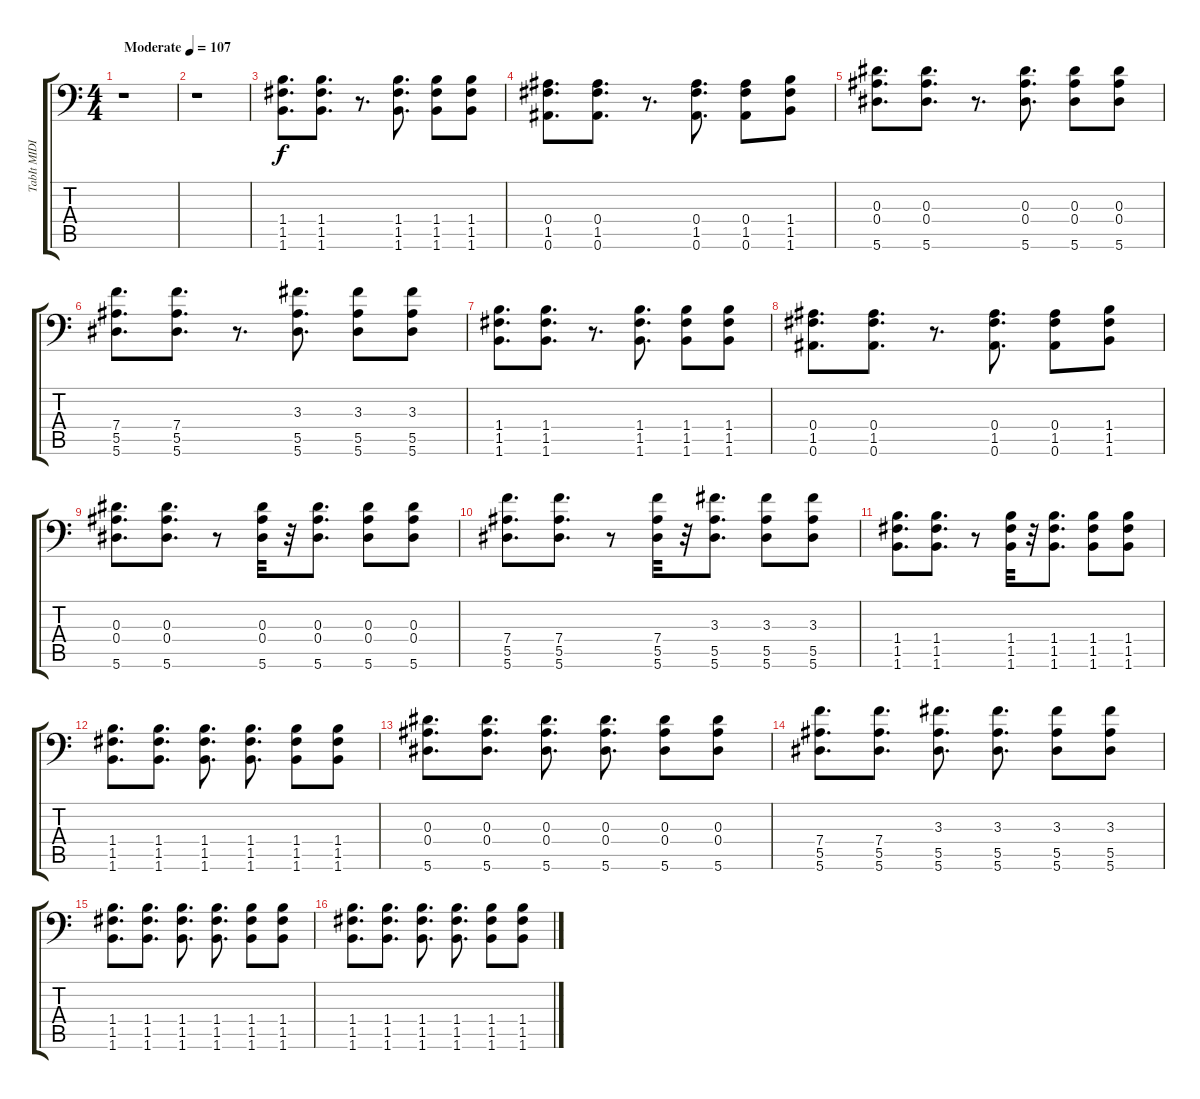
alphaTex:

\track ("TabIt MIDI - Track 3" "TabIt MIDI") {instrument distortionguitar}
\staff {score tabs}
\tuning (C4 G3 Eb3 Bb2 F2 Bb1) {hide}
\ts (4 4)
\tempo (107 "Moderate")
\clef f4
\ks c
r.1{dy f instrument distortionguitar} |
r.1 |
(1.4 1.5 1.6).8{d} (1.4 1.5 1.6).8{d} r.8{d} (1.4 1.5 1.6).8{d} (1.4 1.5 1.6).8 (1.4 1.5 1.6).8 |
(0.4 1.5 0.6).8{d} (0.4 1.5 0.6).8{d} r.8{d} (0.4 1.5 0.6).8{d} (0.4 1.5 0.6).8 (1.4 1.5 1.6).8 |
(0.3 0.4 5.6).8{d} (0.3 0.4 5.6).8{d} r.8{d} (0.3 0.4 5.6).8{d} (0.3 0.4 5.6).8 (0.3 0.4 5.6).8 |
(7.4 5.5 5.6).8{d} (7.4 5.5 5.6).8{d} r.8{d} (3.3 5.5 5.6).8{d} (3.3 5.5 5.6).8 (3.3 5.5 5.6).8 |
(1.4 1.5 1.6).8{d} (1.4 1.5 1.6).8{d} r.8{d} (1.4 1.5 1.6).8{d} (1.4 1.5 1.6).8 (1.4 1.5 1.6).8 |
(0.4 1.5 0.6).8{d} (0.4 1.5 0.6).8{d} r.8{d} (0.4 1.5 0.6).8{d} (0.4 1.5 0.6).8 (1.4 1.5 1.6).8 |
(0.3 0.4 5.6).8{d} (0.3 0.4 5.6).8{d} r.8 (0.3 0.4 5.6).32 r.32 (0.3 0.4 5.6).8{d} (0.3 0.4 5.6).8 (0.3 0.4 5.6).8 |
(7.4 5.5 5.6).8{d} (7.4 5.5 5.6).8{d} r.8 (7.4 5.5 5.6).32 r.32 (3.3 5.5 5.6).8{d} (3.3 5.5 5.6).8 (3.3 5.5 5.6).8 |
(1.4 1.5 1.6).8{d} (1.4 1.5 1.6).8{d} r.8 (1.4 1.5 1.6).32 r.32 (1.4 1.5 1.6).8{d} (1.4 1.5 1.6).8 (1.4 1.5 1.6).8 |
(1.4 1.5 1.6).8{d} (1.4 1.5 1.6).8{d} (1.4 1.5 1.6).8{d} (1.4 1.5 1.6).8{d} (1.4 1.5 1.6).8 (1.4 1.5 1.6).8 |
(0.3 0.4 5.6).8{d} (0.3 0.4 5.6).8{d} (0.3 0.4 5.6).8{d} (0.3 0.4 5.6).8{d} (0.3 0.4 5.6).8 (0.3 0.4 5.6).8 |
(7.4 5.5 5.6).8{d} (7.4 5.5 5.6).8{d} (3.3 5.5 5.6).8{d} (3.3 5.5 5.6).8{d} (3.3 5.5 5.6).8 (3.3 5.5 5.6).8 |
(1.4 1.5 1.6).8{d} (1.4 1.5 1.6).8{d} (1.4 1.5 1.6).8{d} (1.4 1.5 1.6).8{d} (1.4 1.5 1.6).8 (1.4 1.5 1.6).8 |
(1.4 1.5 1.6).8{d} (1.4 1.5 1.6).8{d} (1.4 1.5 1.6).8{d} (1.4 1.5 1.6).8{d} (1.4 1.5 1.6).8 (1.4 1.5 1.6).8
